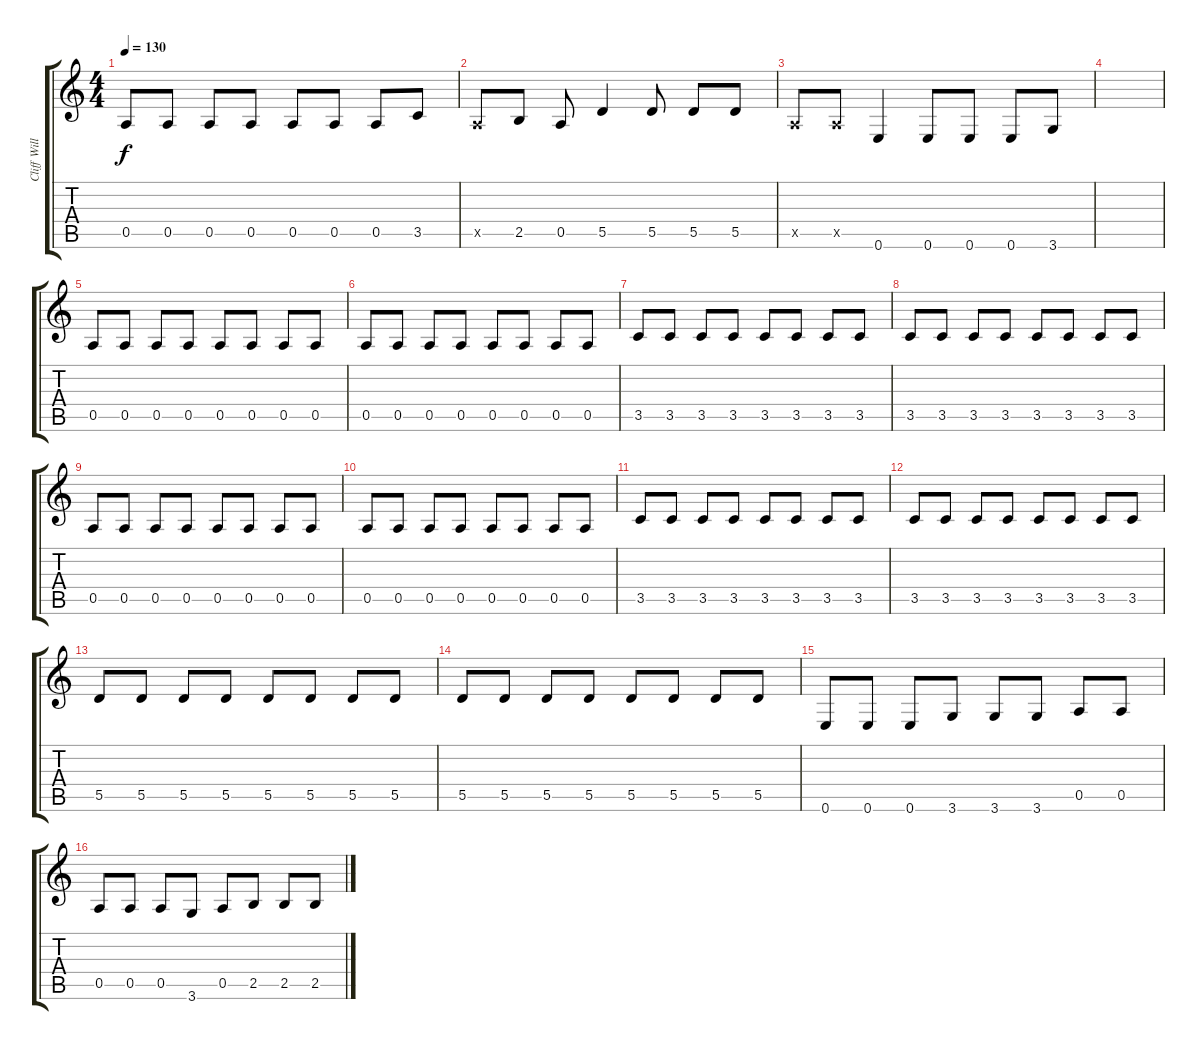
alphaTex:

\track ("Cliff Williams" "Cliff Will") {instrument electricbasspick}
\staff {score tabs}
\tuning (E4 B3 G3 D3 A2 E2) {hide}
\ts (4 4)
\tempo 130
\clef g2
\ks c
0.5.8{dy f} 0.5.8 0.5.8 0.5.8 0.5.8 0.5.8 0.5.8 3.5.8 |
0.5{x}.8 2.5.8 0.5.8 5.5.4 5.5.8 5.5.8 5.5.8 |
0.5{x}.8 0.5{x}.8 0.6.4 0.6.8 0.6.8 0.6.8 3.6.8 |
|
0.5.8 0.5.8 0.5.8 0.5.8 0.5.8 0.5.8 0.5.8 0.5.8 |
0.5.8 0.5.8 0.5.8 0.5.8 0.5.8 0.5.8 0.5.8 0.5.8 |
3.5.8 3.5.8 3.5.8 3.5.8 3.5.8 3.5.8 3.5.8 3.5.8 |
3.5.8 3.5.8 3.5.8 3.5.8 3.5.8 3.5.8 3.5.8 3.5.8 |
0.5.8 0.5.8 0.5.8 0.5.8 0.5.8 0.5.8 0.5.8 0.5.8 |
0.5.8 0.5.8 0.5.8 0.5.8 0.5.8 0.5.8 0.5.8 0.5.8 |
3.5.8 3.5.8 3.5.8 3.5.8 3.5.8 3.5.8 3.5.8 3.5.8 |
3.5.8 3.5.8 3.5.8 3.5.8 3.5.8 3.5.8 3.5.8 3.5.8 |
5.5.8 5.5.8 5.5.8 5.5.8 5.5.8 5.5.8 5.5.8 5.5.8 |
5.5.8 5.5.8 5.5.8 5.5.8 5.5.8 5.5.8 5.5.8 5.5.8 |
0.6.8 0.6.8 0.6.8 3.6.8 3.6.8 3.6.8 0.5.8 0.5.8 |
0.5.8 0.5.8 0.5.8 3.6.8 0.5.8 2.5.8 2.5.8 2.5.8
